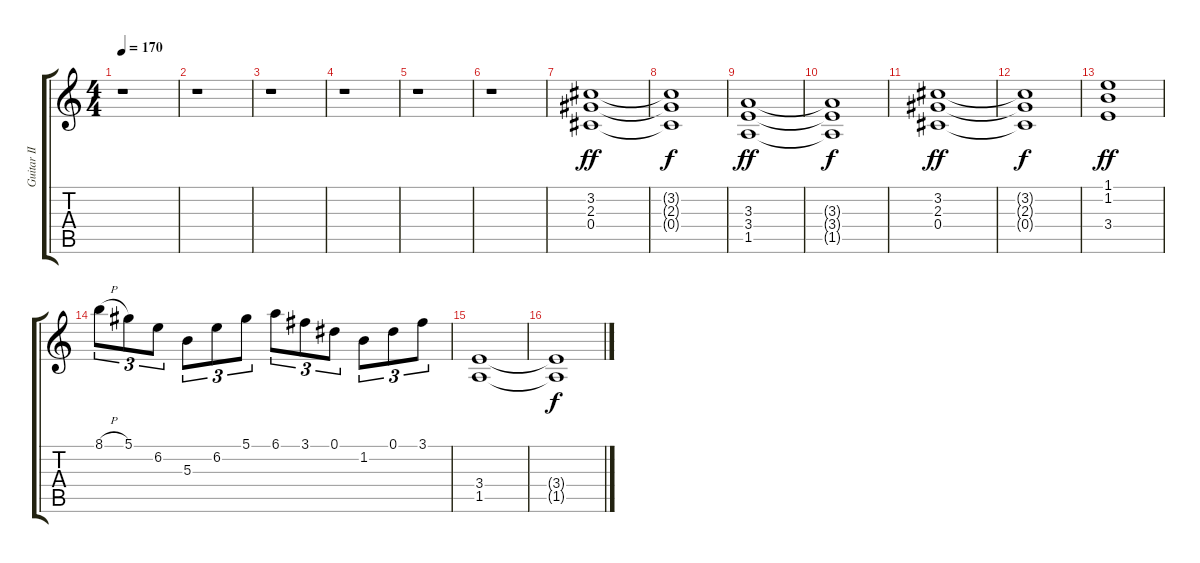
\track ("Guitar II" "Guitar II") {instrument distortionguitar}
\staff {score tabs}
\tuning (Eb4 Bb3 Gb3 Db3 Ab2 Eb2) {hide}
\ts (4 4)
\tempo 170
\clef g2
\ks c
r.1{dy ff} |
r.1 |
r.1 |
r.1 |
r.1 |
r.1 |
(3.2 2.3 0.4).1 |
(3.2{t} 2.3{t} 0.4{t}).1{dy f} |
(3.3 3.4 1.5).1{dy ff} |
(3.3{t} 3.4{t} 1.5{t}).1{dy f} |
(3.2 2.3 0.4).1{dy ff} |
(3.2{t} 2.3{t} 0.4{t}).1{dy f} |
(1.1 1.2 3.4).1{dy ff} |
8.1{h}.8{tu (3 2)} 5.1.8{tu (3 2)} 6.2.8{tu (3 2)} 5.3.8{tu (3 2)} 6.2.8{tu (3 2)} 5.1.8{tu (3 2)} 6.1.8{tu (3 2)} 3.1.8{tu (3 2)} 0.1.8{tu (3 2)} 1.2.8{tu (3 2)} 0.1.8{tu (3 2)} 3.1.8{tu (3 2)} |
(3.4 1.5).1 |
(3.4{t} 1.5{t}).1{dy f}
